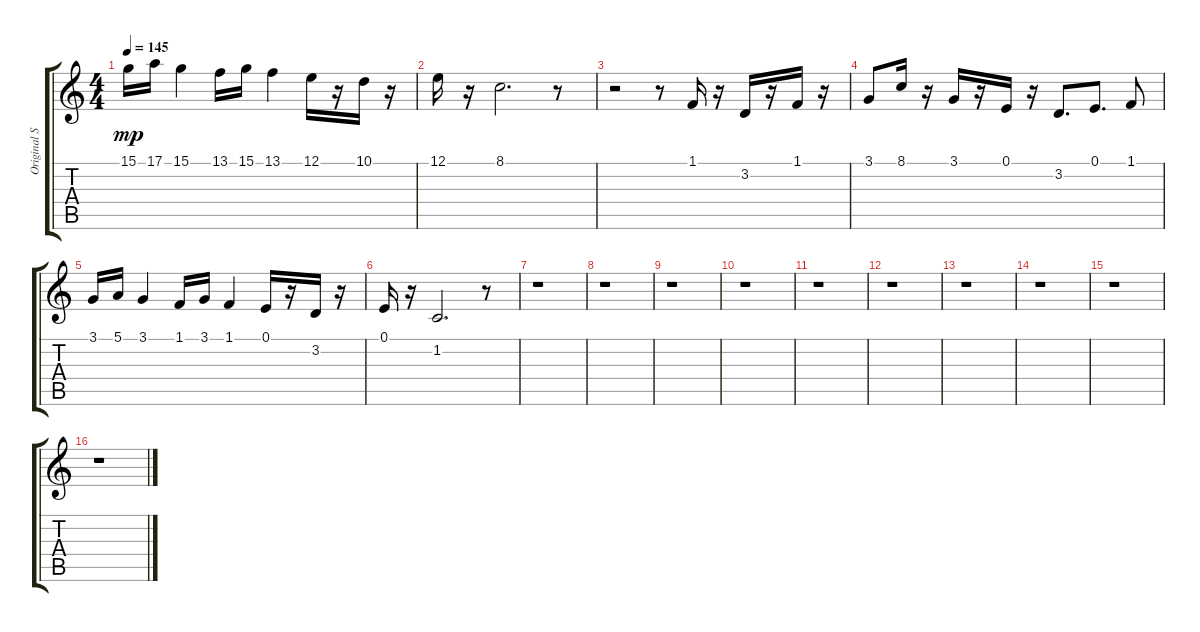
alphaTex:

\track ("Original Soundtrack" "Original S") {instrument vibraphone}
\staff {score tabs}
\tuning (E4 B3 G3 D3 A2 E2) {hide}
\ts (4 4)
\tempo 145
\clef g2
\ks c
15.1.16{dy mp} 17.1.16 15.1.4 13.1.16 15.1.16 13.1.4 12.1.16 r.16 10.1.16 r.16 |
12.1.16 r.16 8.1.2{d} r.8 |
r.2 r.8 1.1.16 r.16 3.2.16 r.16 1.1.16 r.16 |
3.1.8 8.1.16 r.16 3.1.16 r.16 0.1.16 r.16 3.2.8{d} 0.1.8{d} 1.1.8 |
3.1.16 5.1.16 3.1.4 1.1.16 3.1.16 1.1.4 0.1.16 r.16 3.2.16 r.16 |
0.1.16 r.16 1.2.2{d} r.8 |
r.1 |
r.1 |
r.1 |
r.1 |
r.1 |
r.1 |
r.1 |
r.1 |
r.1 |
r.1
